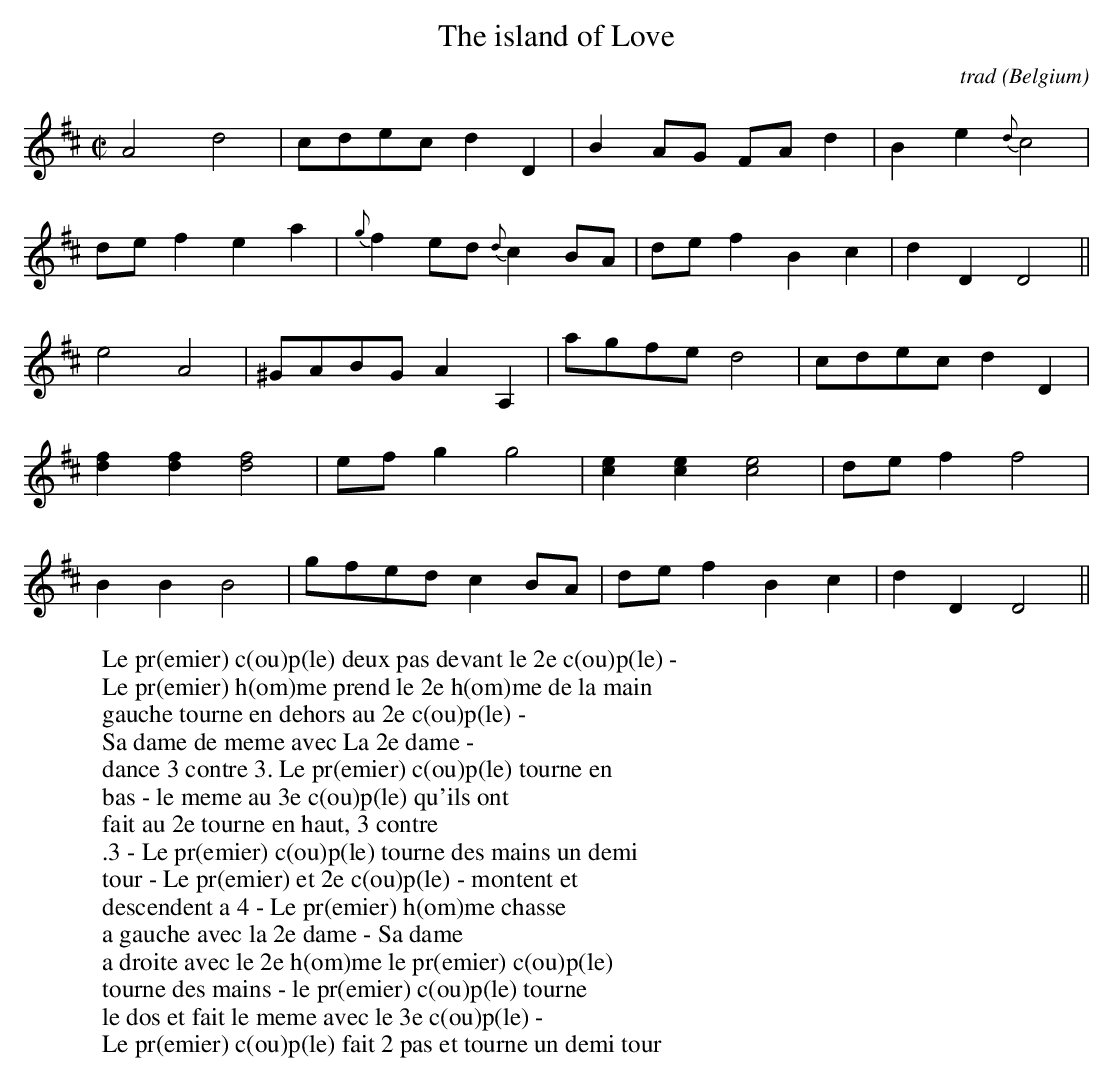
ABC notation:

X:1
T:The island of Love
C:trad
O:Belgium
M:C|
L:1/8
K:Dmaj
A4 d4|cdec d2D2|B2AG FAd2|B2e2 {d}c4|
def2 e2a2|{g}f2ed {d}c2BA|def2 B2c2|d2D2 D4||
e4 A4|^GABG A2A,2|agfe d4|cdec d2D2|
[df]2[df]2 [df]4|efg2 g4|[ce]2[ce]2 [ce]4|def2 f4|
B2B2 B4|gfed c2BA|def2 B2c2|d2D2 D4||
W:Le pr(emier) c(ou)p(le) deux pas devant le 2e c(ou)p(le) -
W:Le pr(emier) h(om)me prend le 2e h(om)me de la main
W:gauche tourne en dehors au 2e c(ou)p(le) -
W:Sa dame de meme avec La 2e dame -
W:dance 3 contre 3. Le pr(emier) c(ou)p(le) tourne en
W:bas - le meme au 3e c(ou)p(le) qu'ils ont
W:fait au 2e tourne en haut, 3 contre
W:.3 - Le pr(emier) c(ou)p(le) tourne des mains un demi
W:tour - Le pr(emier) et 2e c(ou)p(le) - montent et
W:descendent a 4 - Le pr(emier) h(om)me chasse
W:a gauche avec la 2e dame - Sa dame
W:a droite avec le 2e h(om)me le pr(emier) c(ou)p(le)
W:tourne des mains - le pr(emier) c(ou)p(le) tourne
W:le dos et fait le meme avec le 3e c(ou)p(le) -
W:Le pr(emier) c(ou)p(le) fait 2 pas et tourne un demi tour
